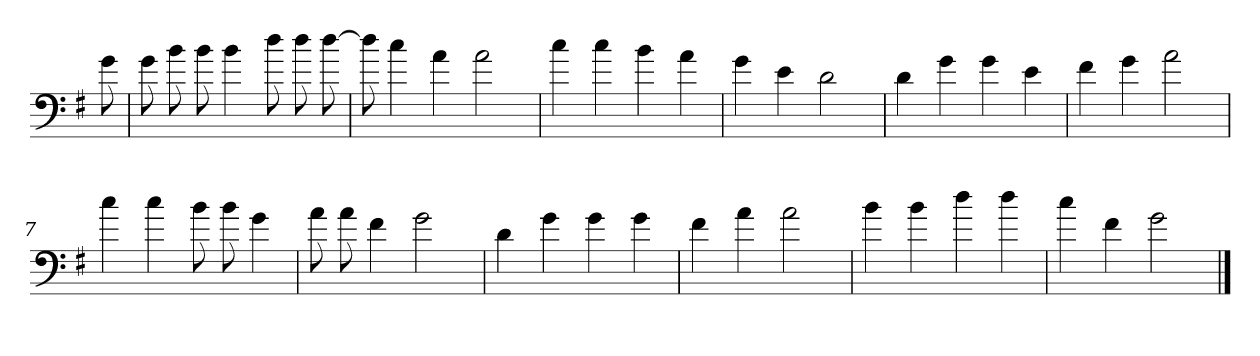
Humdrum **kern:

**kern
*part1
*staff1
*clefF4
*k[f#]
*G:
=
8g
=1
8g
8b
8b
4b
8dd
8dd
[8dd
=2
8dd]
4cc
4a
2a
=3
4cc
4cc
4b
4a
=4
4g
4e
2d
=5
4d
4g
4g
4e
=6
4f#
4g
2a
=7
4cc
4cc
8b
8b
4g
=8
8a
8a
4f#
2g
=9
4d
4g
4g
4g
=10
4f#
4a
2a
=11
4b
4b
4dd
4dd
=12
4cc
4f#
2g
==
*-
